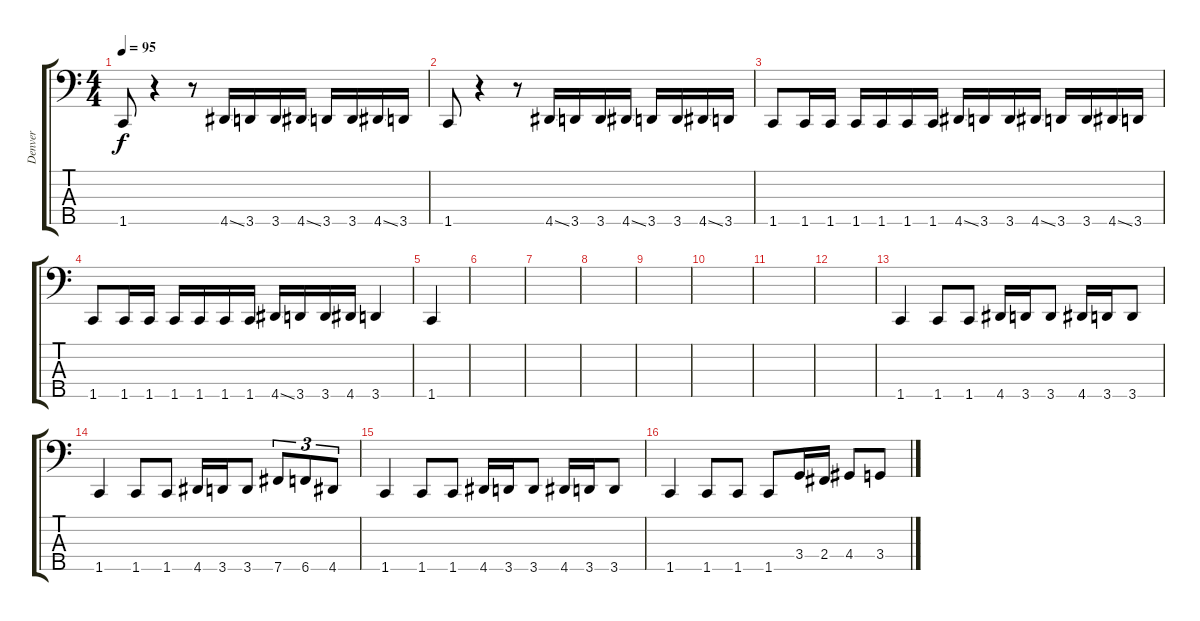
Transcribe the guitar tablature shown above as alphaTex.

\track ("Denver" "Denver") {instrument electricbasspick}
\staff {score tabs}
\tuning (G2 D2 A1 E1 B0) {hide}
\ts (4 4)
\tempo 95
\clef f4
\ks c
1.5.8{dy f instrument electricbasspick} r.4 r.8 4.5{ss}.16 3.5.16 3.5.16 4.5{ss}.16 3.5.16 3.5.16 4.5{ss}.16 3.5.16 |
1.5.8 r.4 r.8 4.5{ss}.16 3.5.16 3.5.16 4.5{ss}.16 3.5.16 3.5.16 4.5{ss}.16 3.5.16 |
1.5.8 1.5.16 1.5.16 1.5.16 1.5.16 1.5.16 1.5.16 4.5{ss}.16 3.5.16 3.5.16 4.5{ss}.16 3.5.16 3.5.16 4.5{ss}.16 3.5.16 |
1.5.8 1.5.16 1.5.16 1.5.16 1.5.16 1.5.16 1.5.16 4.5{ss}.16 3.5.16 3.5.16 4.5.16 3.5.4 |
1.5.4 |
|
|
|
|
|
|
|
1.5.4 1.5.8 1.5.8 4.5.16 3.5.16 3.5.8 4.5.16 3.5.16 3.5.8 |
1.5.4 1.5.8 1.5.8 4.5.16 3.5.16 3.5.8 7.5.8{tu (3 2)} 6.5.8{tu (3 2)} 4.5.8{tu (3 2)} |
1.5.4 1.5.8 1.5.8 4.5.16 3.5.16 3.5.8 4.5.16 3.5.16 3.5.8 |
1.5.4 1.5.8 1.5.8 1.5.8 3.4.16 2.4.16 4.4.8 3.4.8
